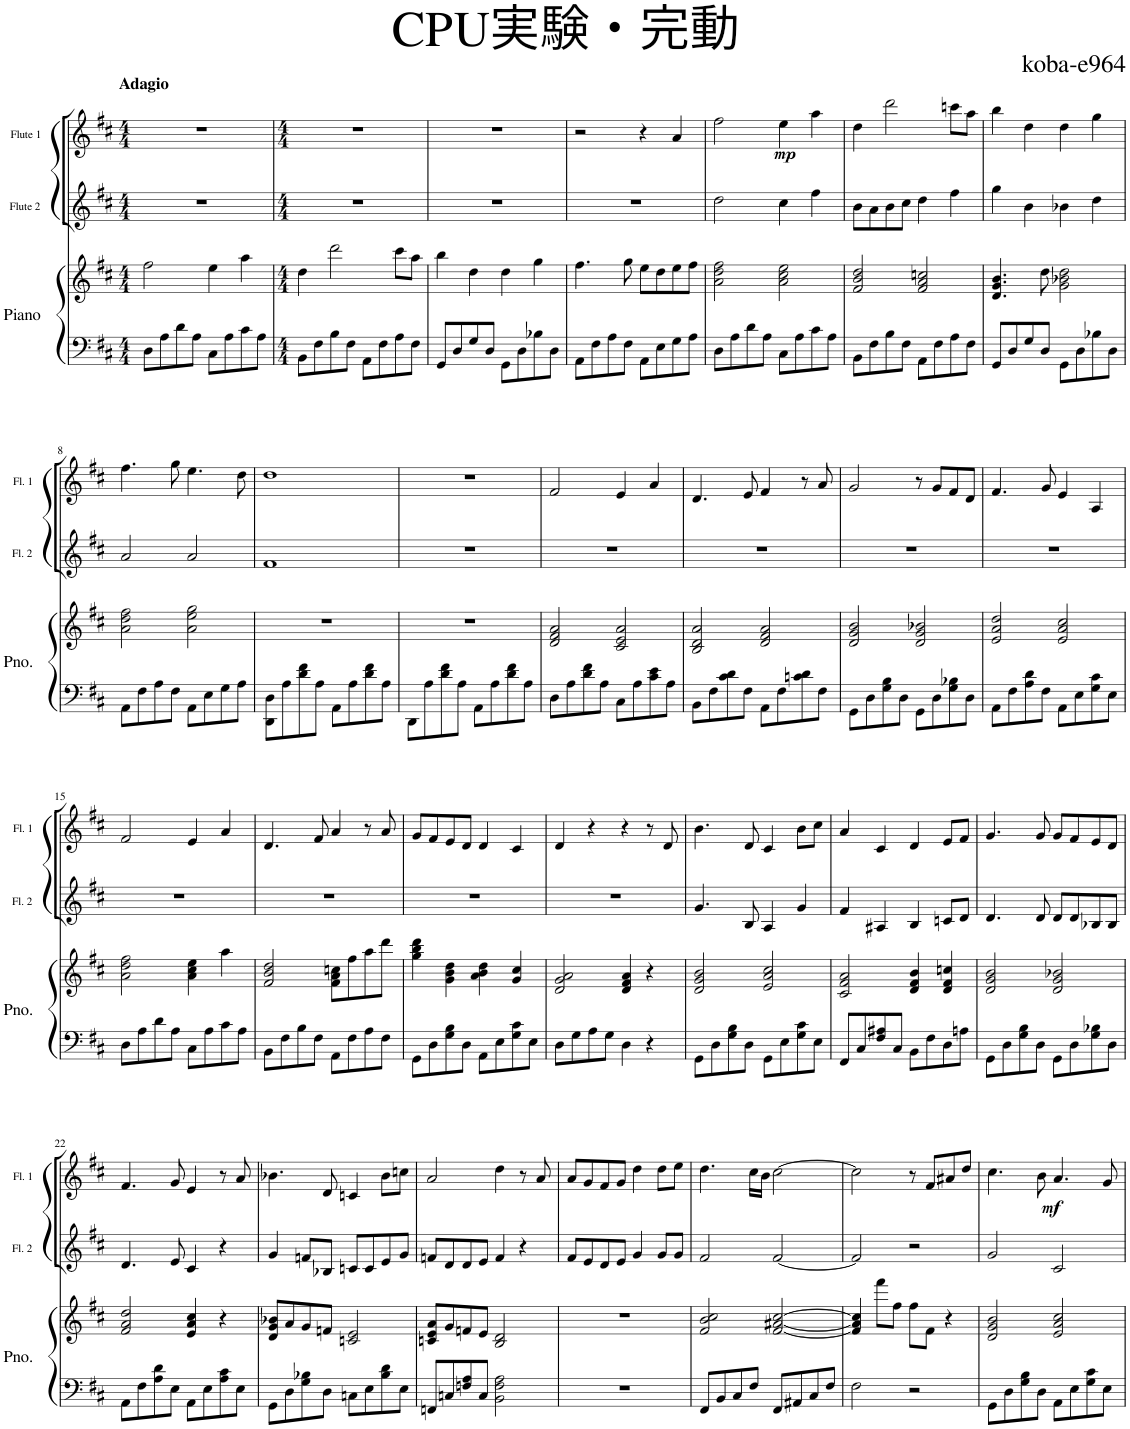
**kern	**kern	**kern	**kern	**dynam
*part3	*part3	*part2	*part1	*part1
*staff4	*staff3	*staff2	*staff1	*staff1
*I"Piano	*	*I"Flute 2	*I"Flute 1	*
*I'Pno.	*	*I'Fl. 2	*I'Fl. 1	*
*clefF4	*clefG2	*clefG2	*clefG2	*
*k[f#c#]	*k[f#c#]	*k[f#c#]	*k[f#c#]	*
*M4/4	*M4/4	*M4/4	*M4/4	*
=1	=1	=1	=1	=1
!	!	!	!LO:TX:a:B:t=Adagio	!
8D\L	2ff#\	1r	1r	.
8A\	.	.	.	.
8d\	.	.	.	.
8A\J	.	.	.	.
8C#\L	4ee\	.	.	.
8A\	.	.	.	.
8c#\	4aa\	.	.	.
8A\J	.	.	.	.
=2	=2	=2	=2	=2
*M4/4	*M4/4	*M4/4	*M4/4	*
8BB\L	4dd\	1r	1r	.
8F#\	.	.	.	.
8B\	2ddd\	.	.	.
8F#\J	.	.	.	.
8AA\L	.	.	.	.
8F#\	.	.	.	.
8A\	8ccc#\L	.	.	.
8F#\J	8aa\J	.	.	.
=3	=3	=3	=3	=3
8GG/L	4bb\	1r	1r	.
8D/	.	.	.	.
8G/	4dd\	.	.	.
8D/J	.	.	.	.
8GG\L	4dd\	.	.	.
8D\	.	.	.	.
8B-X\	4gg\	.	.	.
8D\J	.	.	.	.
=4	=4	=4	=4	=4
8AA\L	4.ff#\	1r	2r	.
8F#\	.	.	.	.
8A\	.	.	.	.
8F#\J	8gg\	.	.	.
8AA\L	8ee\L	.	4r	.
8E\	8dd\	.	.	.
!	!	!	!	!LO:DY:b
8G\	8ee\	.	4a/	mp
8A\J	8ff#\J	.	.	.
=5	=5	=5	=5	=5
8D\L	2a\ 2dd\ 2ff#\	2dd\	2ff#\	.
8A\	.	.	.	.
8d\	.	.	.	.
8A\J	.	.	.	.
8C#\L	2a\ 2cc#\ 2ee\	4cc#\	4ee\	.
8A\	.	.	.	.
8c#\	.	4ff#\	4aa\	.
8A\J	.	.	.	.
=6	=6	=6	=6	=6
8BB\L	2f#/ 2b/ 2dd/	8b\L	4dd\	.
8F#\	.	8a\	.	.
8B\	.	8b\	2ddd\	.
8F#\J	.	8cc#\J	.	.
8AA\L	2f#/ 2a/ 2ccn/	4dd\	.	.
8F#\	.	.	.	.
8A\	.	4ff#\	8cccn\L	.
8F#\J	.	.	8aa\J	.
=7	=7	=7	=7	=7
8GG/L	4.d/ 4.g/ 4.b/	4gg\	4bb\	.
8D/	.	.	.	.
8G/	.	4b\	4dd\	.
8D/J	8dd\	.	.	.
8GG\L	2g\ 2b-X\ 2dd\	4b-X\	4dd\	.
8D\	.	.	.	.
8B-X\	.	4dd\	4gg\	.
8D\J	.	.	.	.
!!LO:LB:g=z
=8	=8	=8	=8	=8
8AA\L	2a\ 2dd\ 2ff#\	2a/	4.ff#\	.
8F#\	.	.	.	.
8A\	.	.	.	.
8F#\J	.	.	8gg\	.
8AA\L	2a\ 2ee\ 2gg\	2a/	4.ee\	.
8E\	.	.	.	.
8G\	.	.	.	.
8A\J	.	.	8dd\	.
=9	=9	=9	=9	=9
8DD\ 8D\L	1r	1f#	1dd	.
8A\	.	.	.	.
8d\ 8f#\	.	.	.	.
8A\J	.	.	.	.
8AA\L	.	.	.	.
8A\	.	.	.	.
8d\ 8f#\	.	.	.	.
8A\J	.	.	.	.
=10	=10	=10	=10	=10
8DD\L	1r	1r	1r	.
8A\	.	.	.	.
8d\ 8f#\	.	.	.	.
8A\J	.	.	.	.
8AA\L	.	.	.	.
8A\	.	.	.	.
8d\ 8f#\	.	.	.	.
8A\J	.	.	.	.
=11	=11	=11	=11	=11
8D\L	2d/ 2f#/ 2a/	1r	2f#/	.
8A\	.	.	.	.
8d\ 8f#\	.	.	.	.
8A\J	.	.	.	.
8C#\L	2c#/ 2e/ 2a/	.	4e/	.
8A\	.	.	.	.
8c#\ 8e\	.	.	4a/	.
8A\J	.	.	.	.
=12	=12	=12	=12	=12
8BB\L	2B/ 2d/ 2a/	1r	4.d/	.
8F#\	.	.	.	.
8c#\ 8d\	.	.	.	.
8F#\J	.	.	8e/	.
8AA\L	2d/ 2f#/ 2a/	.	4f#/	.
8F#\	.	.	.	.
8cn\ 8d\	.	.	8r	.
8F#\J	.	.	8a/	.
=13	=13	=13	=13	=13
8GG\L	2d/ 2g/ 2b/	1r	2g/	.
8D\	.	.	.	.
8G\ 8B\	.	.	.	.
8D\J	.	.	.	.
8GG\L	2d/ 2g/ 2b-X/	.	8r	.
8D\	.	.	8g/L	.
8G\ 8B-X\	.	.	8f#/	.
8D\J	.	.	8d/J	.
=14	=14	=14	=14	=14
8AA\L	2e/ 2a/ 2dd/	1r	4.f#/	.
8F#\	.	.	.	.
8A\ 8d\	.	.	.	.
8F#\J	.	.	8g/	.
8AA\L	2e/ 2a/ 2cc#/	.	4e/	.
8E\	.	.	.	.
8G\ 8c#\	.	.	4A/	.
8E\J	.	.	.	.
!!LO:LB:g=z
=15	=15	=15	=15	=15
8D\L	2a\ 2dd\ 2ff#\	1r	2f#/	.
8A\	.	.	.	.
8d\	.	.	.	.
8A\J	.	.	.	.
8C#\L	4a\ 4cc#\ 4ee\	.	4e/	.
8A\	.	.	.	.
8c#\	4aa\	.	4a/	.
8A\J	.	.	.	.
=16	=16	=16	=16	=16
8BB\L	2f#/ 2b/ 2dd/	1r	4.d/	.
8F#\	.	.	.	.
8B\	.	.	.	.
8F#\J	.	.	8f#/	.
8AA\L	8f#\ 8a\ 8ccn\L	.	4a/	.
8F#\	8ff#\	.	.	.
8A\	8aa\	.	8r	.
8F#\J	8ddd\J	.	8a/	.
=17	=17	=17	=17	=17
8GG\L	4gg\ 4bb\ 4ddd\	1r	8g/L	.
8D\	.	.	8f#/	.
8G\ 8B\	4g\ 4b\ 4dd\	.	8e/	.
8D\J	.	.	8d/J	.
8AA\L	4a\ 4b\ 4dd\	.	4d/	.
8E\	.	.	.	.
8G\ 8c#\	4g/ 4cc#/	.	4c#/	.
8E\J	.	.	.	.
=18	=18	=18	=18	=18
8D\L	2d/ 2g/ 2a/	1r	4d/	.
8G\	.	.	.	.
8A\	.	.	4r	.
8G\J	.	.	.	.
4D\	4d/ 4f#/ 4a/	.	4r	.
4r	4r	.	8r	.
.	.	.	8d/	.
=19	=19	=19	=19	=19
8GG\L	2d/ 2g/ 2b/	4.g/	4.b\	.
8D\	.	.	.	.
8G\ 8B\	.	.	.	.
8D\J	.	8B/	8d/	.
8GG\L	2e/ 2a/ 2cc#/	4A/	4c#/	.
8E\	.	.	.	.
8G\ 8c#\	.	4g/	8b\L	.
8E\J	.	.	8cc#\J	.
=20	=20	=20	=20	=20
8FF#/L	2c#/ 2f#/ 2a/	4f#/	4a/	.
8C#/	.	.	.	.
8F#/ 8A#X/	.	4A#X/	4c#/	.
8C#/J	.	.	.	.
8BB\L	4d/ 4f#/ 4b/	4B/	4d/	.
8F#\	.	.	.	.
8D\	4d/ 4f#/ 4ccn/	8cn/L	8e/L	.
8An\J	.	8d/J	8f#/J	.
=21	=21	=21	=21	=21
8GG\L	2d/ 2g/ 2b/	4.d/	4.g/	.
8D\	.	.	.	.
8G\ 8B\	.	.	.	.
8D\J	.	8d/	8g/	.
8GG\L	2d/ 2g/ 2b-X/	8d/L	8g/L	.
8D\	.	8d/	8f#/	.
8G\ 8B-X\	.	8B-X/	8e/	.
8D\J	.	8B-/J	8d/J	.
!!LO:LB:g=z
=22	=22	=22	=22	=22
8AA\L	2f#/ 2a/ 2dd/	4.d/	4.f#/	.
8F#\	.	.	.	.
8A\ 8d\	.	.	.	.
8E\J	.	8e/	8g/	.
8AA\L	4e/ 4a/ 4cc#/	4c#/	4e/	.
8E\	.	.	.	.
8A\ 8c#\	4r	4r	8r	.
8E\J	.	.	8a/	.
=23	=23	=23	=23	=23
8GG\L	8d/ 8g/ 8b-X/L	4g/	4.b-X\	.
8D\	8a/	.	.	.
8G\ 8B-X\	8g/	8fn/L	.	.
8D\J	8fn/J	8B-X/J	8d/	.
8Cn\L	2cn/ 2e/	8cn/L	4cn/	.
8E\	.	8c/	.	.
8B-\ 8d\	.	8e/	8b-\L	.
8E\J	.	8g/J	8ccn\J	.
=24	=24	=24	=24	=24
8FFn/L	8cn/ 8e/ 8a/L	8fn/L	2a/	.
8Cn/	8g/	8d/	.	.
8Fn/ 8A/	8fn/	8d/	.	.
8C/J	8e/J	8e/J	.	.
2BB\ 2F\ 2A\	2B/ 2d/	4f/	4dd\	.
.	.	4r	8r	.
.	.	.	8a/	.
=25	=25	=25	=25	=25
1r	1r	8f#/L	8a/L	.
.	.	8e/	8g/	.
.	.	8d/	8f#/	.
.	.	8e/J	8g/J	.
.	.	4g/	4dd\	.
.	.	8g/L	8dd\L	.
.	.	8g/J	8ee\J	.
=26	=26	=26	=26	=26
8FF#/L	2f#/ 2b/ 2cc#/	2f#/	4.dd\	.
8BB/	.	.	.	.
8C#/	.	.	.	.
8F#/J	.	.	16cc#\LL	.
.	.	.	16b\JJ	.
8FF#/L	[2f#/ [2a#X/ [2cc#/	[2f#/	[2cc#\	.
8AA#X/	.	.	.	.
8C#/	.	.	.	.
8F#/J	.	.	.	.
=27	=27	=27	=27	=27
2F#\	4f#/] 4a#/] 4cc#/]	2f#/]	2cc#\]	.
.	8fff#\L	.	.	.
.	8ff#\J	.	.	.
2r	8ff#\L	2r	8r	.
!	!	!	!	!LO:DY:b
.	8f#\J	.	8f#/L	mf
.	4r	.	8a#X/	.
.	.	.	8dd/J	.
=28	=28	=28	=28	=28
8GG\L	2d/ 2g/ 2b/	2g/	4.cc#\	.
8D\	.	.	.	.
8G\ 8B\	.	.	.	.
8D\J	.	.	8b\	.
8AA\L	2e/ 2a/ 2cc#/	2c#/	4.a/	.
8E\	.	.	.	.
8G\ 8c#\	.	.	.	.
8E\J	.	.	8g/	.
=	=	=	=	=
*-	*-	*-	*-	*-
